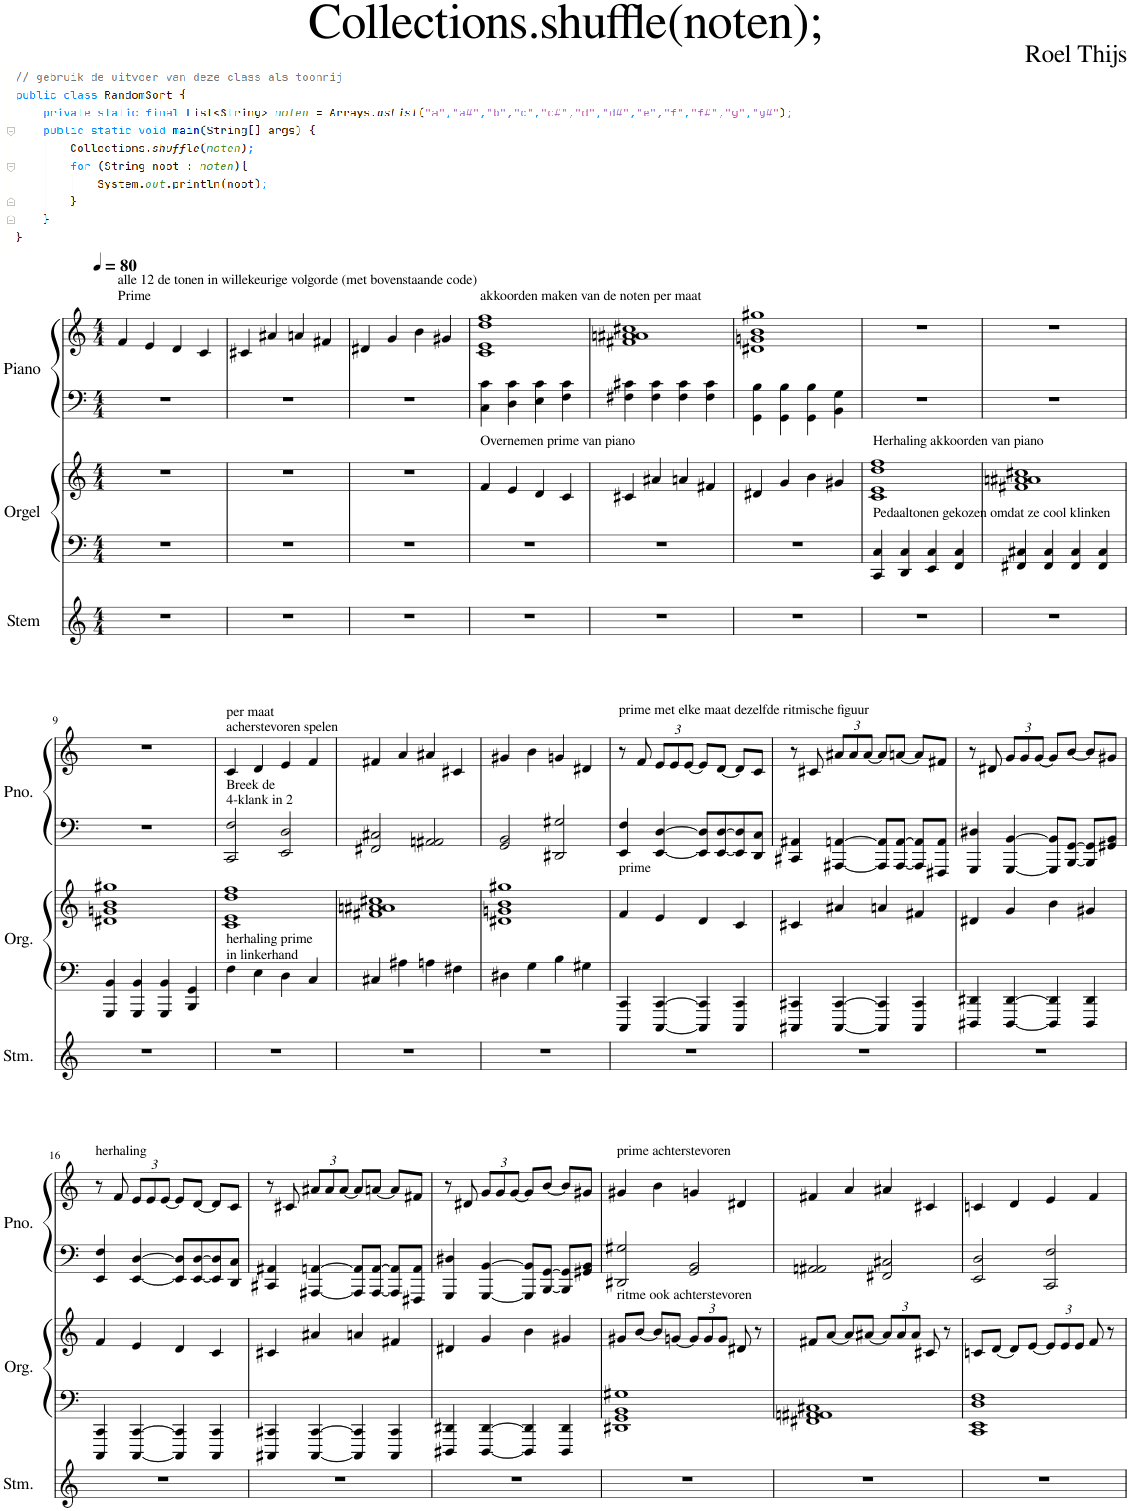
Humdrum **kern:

**kern	**kern	**kern	**kern	**kern
*part3	*part2	*part2	*part1	*part1
*staff5	*staff4	*staff3	*staff2	*staff1
*I"Stem	*I"Orgel	*	*I"Piano	*
*I'Stm.	*I'Org.	*	*I'Pno.	*
*clefG2	*clefF4	*clefG2	*clefF4	*clefG2
*k[]	*k[]	*k[]	*k[]	*k[]
*M4/4	*M4/4	*M4/4	*M4/4	*M4/4
*MM80	*MM80	*MM80	*MM80	*MM80
=1	=1	=1	=1	=1
!	!	!	!	!LO:TX:a:t=Prime
!	!	!	!	!LO:TX:a:t=alle 12 de tonen in willekeurige volgorde (met bovenstaande code)
1r	1r	1r	1r	4f/
.	.	.	.	4e/
.	.	.	.	4d/
.	.	.	.	4c/
=2	=2	=2	=2	=2
1r	1r	1r	1r	4c#X/
.	.	.	.	4a#X/
.	.	.	.	4an/
.	.	.	.	4f#X/
=3	=3	=3	=3	=3
1r	1r	1r	1r	4d#X/
.	.	.	.	4g/
.	.	.	.	4b\
.	.	.	.	4g#X/
=4	=4	=4	=4	=4
!	!	!	!	!LO:TX:a:t=akkoorden maken van de noten per maat
!	!	!LO:TX:a:t=Overnemen prime van piano	!	!
1r	1r	4f/	4C\ 4c\	1c 1e 1dd 1ff
.	.	4e/	4D\ 4c\	.
.	.	4d/	4E\ 4c\	.
.	.	4c/	4F\ 4c\	.
=5	=5	=5	=5	=5
1r	1r	4c#X/	4F#X\ 4c#X\	1f#X 1an 1a#X 1cc#X
.	.	4a#X/	4F#\ 4c#\	.
.	.	4an/	4F#\ 4c#\	.
.	.	4f#X/	4F#\ 4c#\	.
=6	=6	=6	=6	=6
1r	1r	4d#X/	4GG\ 4B\	1d#X 1gn 1b 1gg#X
.	.	4g/	4GG\ 4B\	.
.	.	4b\	4GG\ 4B\	.
.	.	4g#X/	4BB\ 4G\	.
=7	=7	=7	=7	=7
!	!	!LO:TX:a:t=Herhaling akkoorden van piano	!	!
!	!LO:TX:a:t=Pedaaltonen gekozen omdat ze cool klinken	!	!	!
1r	4CC/ 4C/	1c 1e 1dd 1ff	1r	1r
.	4DD/ 4C/	.	.	.
.	4EE/ 4C/	.	.	.
.	4FF/ 4C/	.	.	.
=8	=8	=8	=8	=8
1r	4FF#X/ 4C#X/	1f#X 1an 1a#X 1cc#X	1r	1r
.	4FF#/ 4C#/	.	.	.
.	4FF#/ 4C#/	.	.	.
.	4FF#/ 4C#/	.	.	.
!!LO:LB:g=z
=9	=9	=9	=9	=9
1r	4GGG/ 4BB/	1d#X 1gn 1b 1gg#X	1r	1r
.	4GGG/ 4BB/	.	.	.
.	4GGG/ 4BB/	.	.	.
.	4BBB/ 4GG/	.	.	.
=10	=10	=10	=10	=10
!	!	!	!	!LO:TX:a:t=per maat
!	!	!	!	!LO:TX:a:t=acherstevoren spelen
!	!	!	!LO:TX:a:t=Breek de	!
!	!	!	!LO:TX:a:t=4-klank in 2	!
!	!LO:TX:a:t=herhaling prime	!	!	!
!	!LO:TX:a:t=in linkerhand	!	!	!
1r	4F\	1c 1e 1dd 1ff	2CC/ 2F/	4c/
.	4E\	.	.	4d/
.	4D\	.	2EE/ 2D/	4e/
.	4C/	.	.	4f/
=11	=11	=11	=11	=11
1r	4C#X/	1f#X 1an 1a#X 1cc#X	2FF#X/ 2C#X/	4f#X/
.	4A#X\	.	.	4a/
.	4An\	.	2AAn/ 2AA#X/	4a#X/
.	4F#X\	.	.	4c#X/
=12	=12	=12	=12	=12
1r	4D#X\	1d#X 1gn 1b 1gg#X	2GG/ 2BB/	4g#X/
.	4G\	.	.	4b\
.	4B\	.	2DD#X/ 2G#X/	4gn/
.	4G#X\	.	.	4d#X/
=13	=13	=13	=13	=13
!	!	!	!	!LO:TX:a:t=prime met elke maat dezelfde ritmische figuur
!	!	!LO:TX:a:t=prime	!	!
1r	4CCC/ 4CC/	4f/	4EE/ 4F/	8r
.	.	.	.	8f/
*	*	*	*	*Xbrackettup
.	[4CCC/ [4CC/	4e/	[4EE/ [4D/	12e/L
.	.	.	.	12e/
.	.	.	.	[12e/J
.	4CCC/] 4CC/]	4d/	8EE/] 8D/]L	8e/L]
.	.	.	[8EE/ [8D/	[8d/J
.	4CCC/ 4CC/	4c/	8EE/] 8D/]	8d/L]
.	.	.	8DD/ 8C/J	8c/J
=14	=14	=14	=14	=14
1r	4CCC#X/ 4CC#X/	4c#X/	4CC#X/ 4AA#X/	8r
.	.	.	.	8c#X/
.	[4CCC#/ [4CC#/	4a#X/	[4AAA#X/ [4AAn/	12a#X/L
.	.	.	.	12a#/
.	.	.	.	[12a#/J
.	4CCC#/] 4CC#/]	4an/	8AAA#/] 8AA/]L	8a#/L]
.	.	.	[8AAA#/ [8AA/J	[8an/J
.	4CCC#/ 4CC#/	4f#X/	8AAA#/] 8AA/]L	8a/L]
.	.	.	8FFF#X/ 8AA/J	8f#X/J
=15	=15	=15	=15	=15
1r	4DDD#X/ 4DD#X/	4d#X/	4GGG/ 4D#X/	8r
.	.	.	.	8d#X/
.	[4DDD#/ [4DD#/	4g/	[4GGG/ [4BB/	12g/L
.	.	.	.	12g/
.	.	.	.	[12g/J
.	4DDD#/] 4DD#/]	4b\	8GGG/] 8BB/]L	8g/L]
.	.	.	[8BBB/ [8GG/J	[8b/J
.	4DDD#/ 4DD#/	4g#X/	8BBB/] 8GG/]L	8b/L]
.	.	.	8GG#X/ 8BB/J	8g#X/J
!!LO:LB:g=z
=16	=16	=16	=16	=16
!	!	!	!	!LO:TX:a:t=herhaling
1r	4CCC/ 4CC/	4f/	4EE/ 4F/	8r
.	.	.	.	8f/
.	[4CCC/ [4CC/	4e/	[4EE/ [4D/	12e/L
.	.	.	.	12e/
.	.	.	.	[12e/J
.	4CCC/] 4CC/]	4d/	8EE/] 8D/]L	8e/L]
.	.	.	[8EE/ [8D/	[8d/J
.	4CCC/ 4CC/	4c/	8EE/] 8D/]	8d/L]
.	.	.	8DD/ 8C/J	8c/J
=17	=17	=17	=17	=17
1r	4CCC#X/ 4CC#X/	4c#X/	4CC#X/ 4AA#X/	8r
.	.	.	.	8c#X/
.	[4CCC#/ [4CC#/	4a#X/	[4AAA#X/ [4AAn/	12a#X/L
.	.	.	.	12a#/
.	.	.	.	[12a#/J
.	4CCC#/] 4CC#/]	4an/	8AAA#/] 8AA/]L	8a#/L]
.	.	.	[8AAA#/ [8AA/J	[8an/J
.	4CCC#/ 4CC#/	4f#X/	8AAA#/] 8AA/]L	8a/L]
.	.	.	8FFF#X/ 8AA/J	8f#X/J
=18	=18	=18	=18	=18
1r	4DDD#X/ 4DD#X/	4d#X/	4GGG/ 4D#X/	8r
.	.	.	.	8d#X/
.	[4DDD#/ [4DD#/	4g/	[4GGG/ [4BB/	12g/L
.	.	.	.	12g/
.	.	.	.	[12g/J
.	4DDD#/] 4DD#/]	4b\	8GGG/] 8BB/]L	8g/L]
.	.	.	[8BBB/ [8GG/J	[8b/J
.	4DDD#/ 4DD#/	4g#X/	8BBB/] 8GG/]L	8b/L]
.	.	.	8GG#X/ 8BB/J	8g#X/J
=19	=19	=19	=19	=19
!	!	!	!	!LO:TX:a:t=prime achterstevoren
!	!	!LO:TX:a:t=ritme ook achterstevoren	!	!
1r	1DD#X 1GG 1BB 1G#X	8g#X/L	2DD#X/ 2G#X/	4g#X/
.	.	[8b/J	.	.
.	.	8b/L]	.	4b\
.	.	[8gn/J	.	.
*	*	*Xbrackettup	*	*
.	.	12g/L]	2GG/ 2BB/	4gn/
.	.	12g/	.	.
.	.	12g/J	.	.
.	.	8d#X/	.	4d#X/
.	.	8r	.	.
=20	=20	=20	=20	=20
1r	1FF#X 1AAn 1AA#X 1C#X	8f#X/L	2AAn/ 2AA#X/	4f#X/
.	.	[8a/J	.	.
.	.	8a/L]	.	4a/
.	.	[8a#X/J	.	.
.	.	12a#/L]	2FF#X/ 2C#X/	4a#X/
.	.	12a#/	.	.
.	.	12a#/J	.	.
.	.	8c#X/	.	4c#X/
.	.	8r	.	.
=21	=21	=21	=21	=21
1r	1CC 1EE 1D 1F	8cn/L	2EE/ 2D/	4cn/
.	.	[8d/J	.	.
.	.	8d/L]	.	4d/
.	.	[8e/J	.	.
.	.	12e/L]	2CC/ 2F/	4e/
.	.	12e/	.	.
.	.	12e/J	.	.
.	.	8f/	.	4f/
.	.	8r	.	.
=	=	=	=	=
*-	*-	*-	*-	*-
